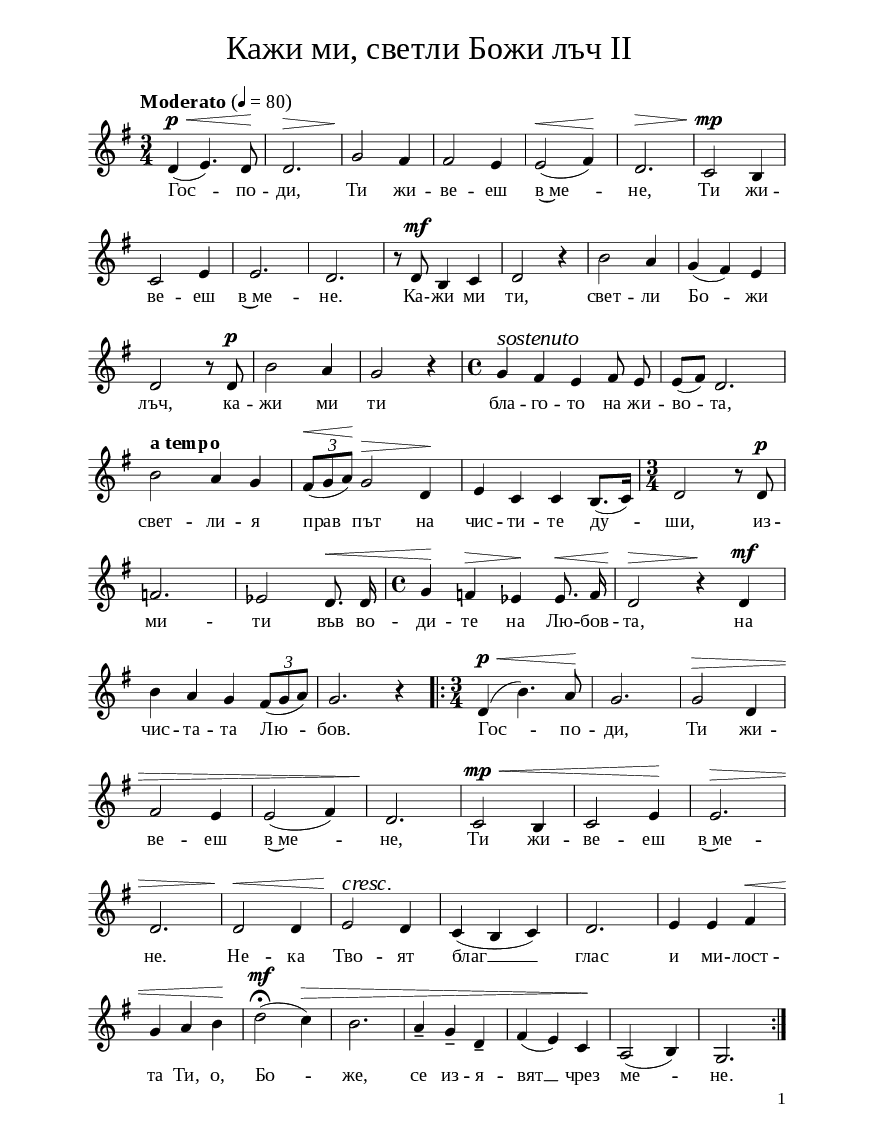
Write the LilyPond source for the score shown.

\version "2.24.4"

% include paper part and global functions
\include "include/globals.ily"

\bookpart {
  \label #'ref211
  \tocItem \markup "Кажи ми, светли Божи лъч II"
  \paper {
    print-all-headers = ##t
    print-page-number = ##t
    print-first-page-number = ##t

    % put page numbers on the bottom
    oddHeaderMarkup = \markup ""
    evenHeaderMarkup = \markup ""
    oddFooterMarkup = \markup
    \fill-line {
      ""
      \if \should-print-page-number \fromproperty #'page:page-number-string
    }
    evenFooterMarkup = \markup
    \fill-line {
      \if \should-print-page-number \fromproperty #'page:page-number-string
      ""
    }

    left-margin = 1.5\cm
    right-margin = 1.5\cm
    top-margin = 1.6\cm
    bottom-margin = 1.2\cm
    ragged-bottom = ##t % do not spread the staves to fill the whole vertical space

    % change distance between staves
    system-system-spacing =
    #'((basic-distance . 15)
       (minimum-distance . 6)
       (padding . 1)
       (stretchability . 12))
  }
  \score {
    \include "include/score-layout.ily"

    \new Voice \absolute {
      \clef treble
      \key g \major
      \time 3/4
      \tempoFunc "Moderato" 4 "80"
      \autoBeamOff

      d'4 (  ^\p  ^\<  e'4. )  d'8  ^\! | % 2
      d'2.  ^\> | % 3
      g'2  ^\!  fis'4 | % 4
      fis'2  e'4 | % 5
      e'2 (  ^\<  fis'4 )  ^\! | % 6
      d'2.  ^\> | % 7
      c'2  ^\!  ^\mp  b4 \break | % 8
      c'2  e'4 | % 9
      e'2. |
      d'2. | % 11
      r8  d'8  ^\mf  b4  c'4 | % 12
      d'2 r4 | % 13
      b'2  a'4 | % 14
      g'4 (  fis'4 )  e'4 \break | % 15
      d'2 r8  d'8  ^\p | % 16
      b'2  a'4 | % 17
      g'2 r4 | % 18
      \time 4/4  | % 18
      g'4 ^\markup{ \huge \italic {sostenuto} }  fis'4  e'4
      fis'8  e'8 | % 19
      e'8 ( [  fis'8 ) ]  d'2. \break |

      \tempo"a tempo" b'2  a'4  g'4 | % 21
      \once \omit TupletBracket
      \times 2/3  {
        fis'8 ( [  ^\<  g'8  a'8 ) ]
      }
      ^\!  g'2  ^\>  d'4  ^\! | % 22
      e'4  c'4  c'4  b8. ( [  c'16 ) ]
      | % 23
      \time 3/4  | % 23
      d'2 r8  d'8  ^\p \break | % 24
      f'2. | % 25
      es'2
      \once \override Hairpin.to-barline = ##f
      d'8. ^\<  d'16 | % 26
      \time 4/4  | % 26
      g'4  ^\!  f'4  ^\>  es'4 ^\! es'8. ^\<
      f'16 | % 27
      d'2  ^\!  ^\> r4  ^\!  d'4  ^\mf \break | % 28
      b'4  a'4  g'4 \once \omit TupletBracket
      \times 2/3  {
        fis'8 ( [  g'8  a'8 ) ]
      }
      | % 29
      g'2. r4 \bar ".|:"

      \time 3/4  |
      d'4 (  ^\p  ^\<  b'4. )  a'8  ^\! | % 31
      g'2. | % 32
      g'2  ^\>  d'4 \break | % 33
      fis'2  e'4 | % 34
      e'2 (  fis'4 ) | % 35
      d'2.  ^\! | % 36
      c'2  ^\mp  ^\<  b4 | % 37
      c'2  e'4  ^\! | % 38
      e'2.  ^\> \break | % 39
      d'2. |
      d'2  ^\!  ^\<  d'4 | % 41
      e'2  ^\! ^\markup \huge \italic { "cresc." }  d'4 | % 42
      \once \omit TupletBracket

      c'4 (  b4
      c'4 )
      |
      d'2. | % 43
      e'4  e'4  fis'4  ^\< | \break % 44
      g'4  a'4  b'4  ^\!  | % 45
      d''2 ( ^\fermata  ^\mf  c''4 )  ^\> | % 46
      b'2. | % 47
      a'4 --  g'4 --  d'4 -- | % 48
      fis'4 (  e'4 )  c'4  ^\! | % 49
      a2 (  b4 ) |
      g2.
      \bar ":|."
    }

    \addlyrics {
      Гос -- по -- ди, Ти жи -- ве --
      еш в~ме -- не, Ти жи -- ве --
      еш в~ме -- не. "Ка-" -- жи ми ти,
      свет -- ли Бо -- жи лъч, ка --
      жи ми ти бла -- го -- то на жи --
      во -- та, свет -- ли -- я прав
      път на чис -- ти -- те ду
      -- ши, из -- ми -- ти във во --
      ди -- те на Лю -- бов -- та, на
      чис -- та -- та Лю --  бов.
      Гос -- по -- ди, Ти жи -- ве --
      еш в~ме -- не, Ти жи -- ве --
      еш в~ме -- не. Не -- ка Тво -- ят
      благ __   глас и ми -- лост --
      та Ти, о, Бо -- же, се из -- я
      -- вят __  чрез ме -- не.}

      \header {
        title = \titleFunc #'ref_desc_17 "Кажи ми, светли Божи лъч II  " "Kaži mi svetli, Boži lăč II"
      }

      \midi{}

    } % score

  } % bookpart

  % Più mosso
  %
